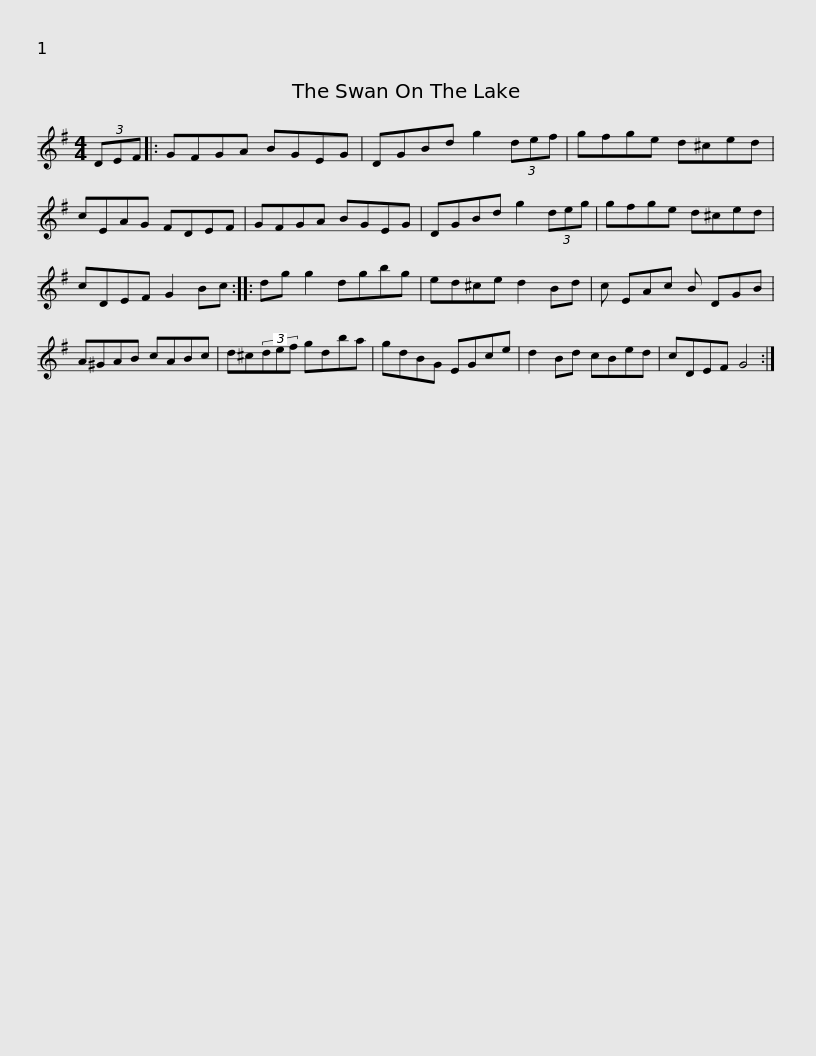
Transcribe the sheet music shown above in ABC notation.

X:1
L:1/8
M:4/4
I:linebreak $
K:G
V:1 treble
V:1
 (3DEF |: GFGA BGEG | DGBd g2 (3def | gfge d^ced | cEAG FDEF | %5
 GFGA BGEG |$ DGBd g2 (3deg | gfge d^ced | cDEF G2 Bc :: dg g2 dgbg | %10
 ed^ce d2 Bd |$ c EAc B DGB | A^GAB cABc | d^c(3def gdba | gdBG EGce | %15
 d2 Bd cBed |$ cDEF G4 :| %17
